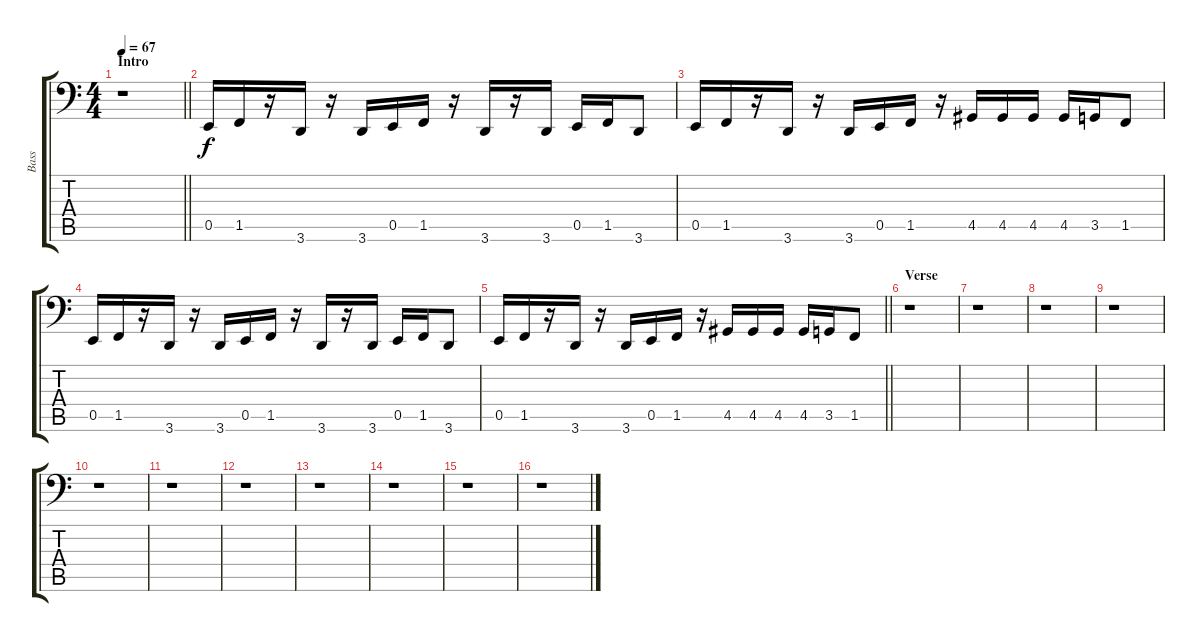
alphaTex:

\track ("Bass" "Bass") {instrument electricbassfinger}
\staff {score tabs}
\tuning (C3 G2 D2 A1 E1 B0) {hide}
\ts (4 4)
\section ("" "Intro")
\tempo 67
\clef f4
\barLineRight lightlight
\ks c
r.1{dy f instrument electricbassfinger} |
0.5.16 1.5.16 r.16 3.6.16 r.16 3.6.16 0.5.16 1.5.16 r.16 3.6.16 r.16 3.6.16 0.5.16 1.5.16 3.6.8 |
0.5.16 1.5.16 r.16 3.6.16 r.16 3.6.16 0.5.16 1.5.16 r.16 4.5.16 4.5.16 4.5.16 4.5.16 3.5.16 1.5.8 |
0.5.16 1.5.16 r.16 3.6.16 r.16 3.6.16 0.5.16 1.5.16 r.16 3.6.16 r.16 3.6.16 0.5.16 1.5.16 3.6.8 |
\barLineRight lightlight
0.5.16 1.5.16 r.16 3.6.16 r.16 3.6.16 0.5.16 1.5.16 r.16 4.5.16 4.5.16 4.5.16 4.5.16 3.5.16 1.5.8 |
\section ("" "Verse")
r.1 |
r.1 |
r.1 |
r.1 |
r.1 |
r.1 |
r.1 |
r.1 |
r.1 |
r.1 |
r.1
